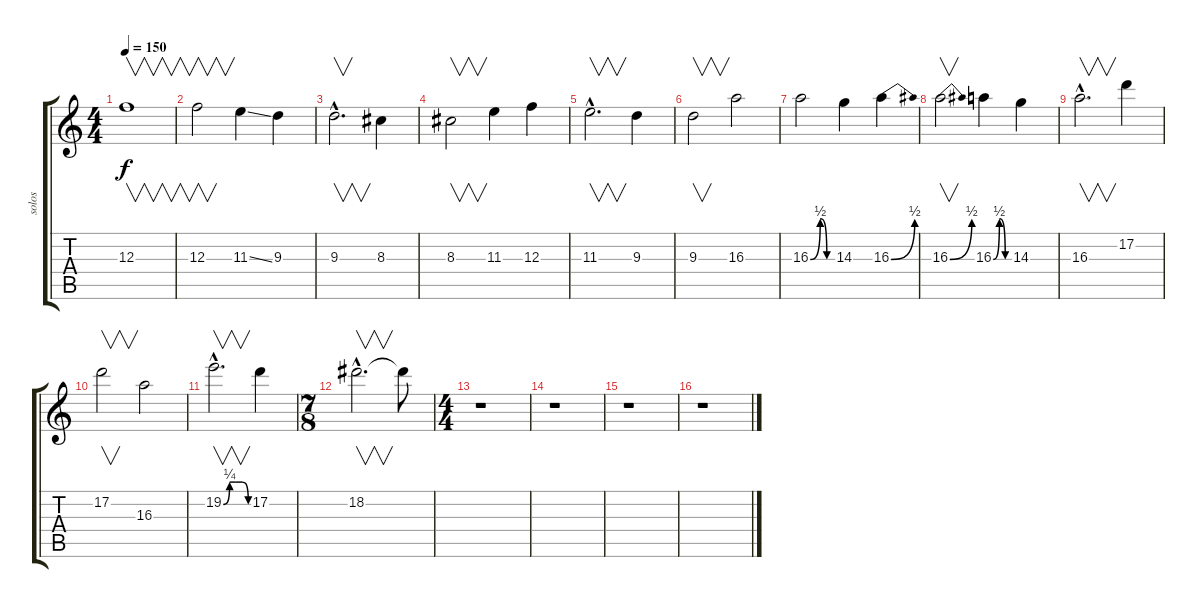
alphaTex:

\track ("solos" "solos") {instrument distortionguitar}
\staff {score tabs}
\tuning (D4 A3 F3 C3 G2 D2) {hide}
\ts (4 4)
\tempo 150
\clef g2
\ks c
12.3.1{v dy f} |
12.3.2{v} 11.3{ss}.4 9.3.4 |
9.3{hac}.2{v d} 8.3.4 |
8.3.2{v} 11.3.4 12.3.4 |
11.3{hac}.2{v d} 9.3.4 |
9.3.2{v} 16.3.2 |
16.3{be (custom 0 0 27 2 45 0 60 0)}.2 14.3.4 16.3{be (bend 0 0 60 2)}.4 |
16.3{be (bend 0 0 60 2)}.2{v} 16.3{be (custom 0 0 23 2 45 0 60 0)}.4 14.3.4 |
16.3{hac}.2{v d} 17.2.4 |
17.2.2{v} 16.3.2 |
19.2{be (custom 0 0 15 1 30 1 45 1 60 0) hac}.2{v d} 17.2.4 |
\ts (7 8)
18.2{hac}.2{v d} 18.2{t}.8 |
\ts (4 4)
r.1 |
r.1 |
r.1 |
r.1
